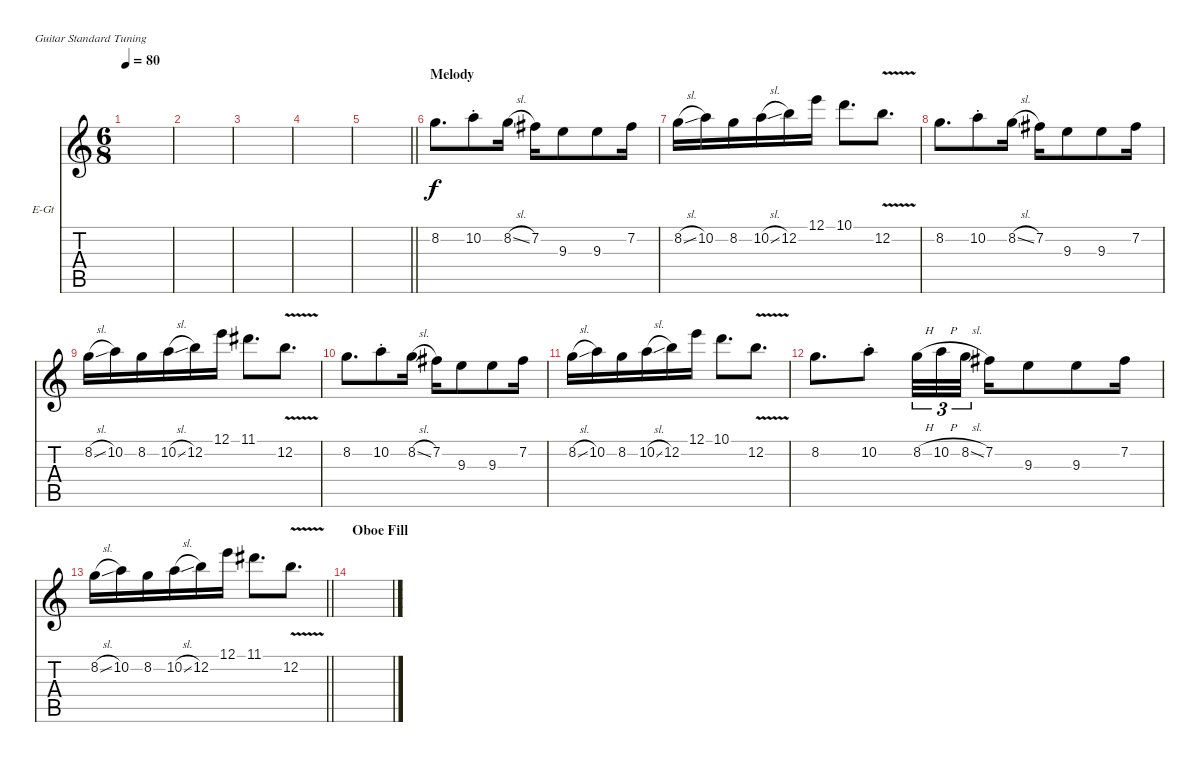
\bracketExtendMode nobrackets
\firstSystemTrackNameOrientation horizontal
\otherSystemsTrackNameOrientation horizontal
\track ("Mikael Akerfeldt - Clean" "E-Gt") {instrument electricguitarclean}
\staff {score tabs}
\tuning (E4 B3 G3 D3 A2 E2)
\ts (6 8)
\tempo 80
\clef g2
\scale
0.333333
\ks c
|
\scale
0.333333 |
\scale
0.333333 |
\scale
0.333333 |
\scale
0.333333
\barLineRight lightlight
|
\section ("" "Melody")
\scale
0.333333 8.2.8{d} 10.2{st}.8 8.2{sl}.16 7.2.16 9.3.8 9.3.8 7.2.16 |
\scale
0.333333 8.2{sl}.16 10.2.16 8.2.16 10.2{sl}.16 12.2.16 12.1.16 10.1.8{d} 12.2{v}.8{d} |
\scale
0.333333 8.2.8{d} 10.2{st}.8 8.2{sl}.16 7.2.16 9.3.8 9.3.8 7.2.16 |
\scale
0.333333 8.2{sl}.16 10.2.16 8.2.16 10.2{sl}.16 12.2.16 12.1.16 11.1.8{d} 12.2{v}.8{d} |
\scale
0.333333 8.2.8{d} 10.2{st}.8 8.2{sl}.16 7.2.16 9.3.8 9.3.8 7.2.16 |
\scale
0.333333 8.2{sl}.16 10.2.16 8.2.16 10.2{sl}.16 12.2.16 12.1.16 10.1.8{d} 12.2{v}.8{d} |
\scale
0.333333 8.2.8{d} 10.2{st}.8 8.2{h}.32{tu (3 2)} 10.2{h}.32{tu (3 2)} 8.2{sl}.32{tu (3 2)} 7.2.16 9.3.8 9.3.8 7.2.16 |
\scale
0.333333
\barLineRight lightlight
8.2{sl}.16 10.2.16 8.2.16 10.2{sl}.16 12.2.16 12.1.16 11.1.8{d} 12.2{v}.8{d} |
\section ("" "Oboe Fill")
\scale
0.333333 |
\scale
0.333333 |
\scale
0.333333
